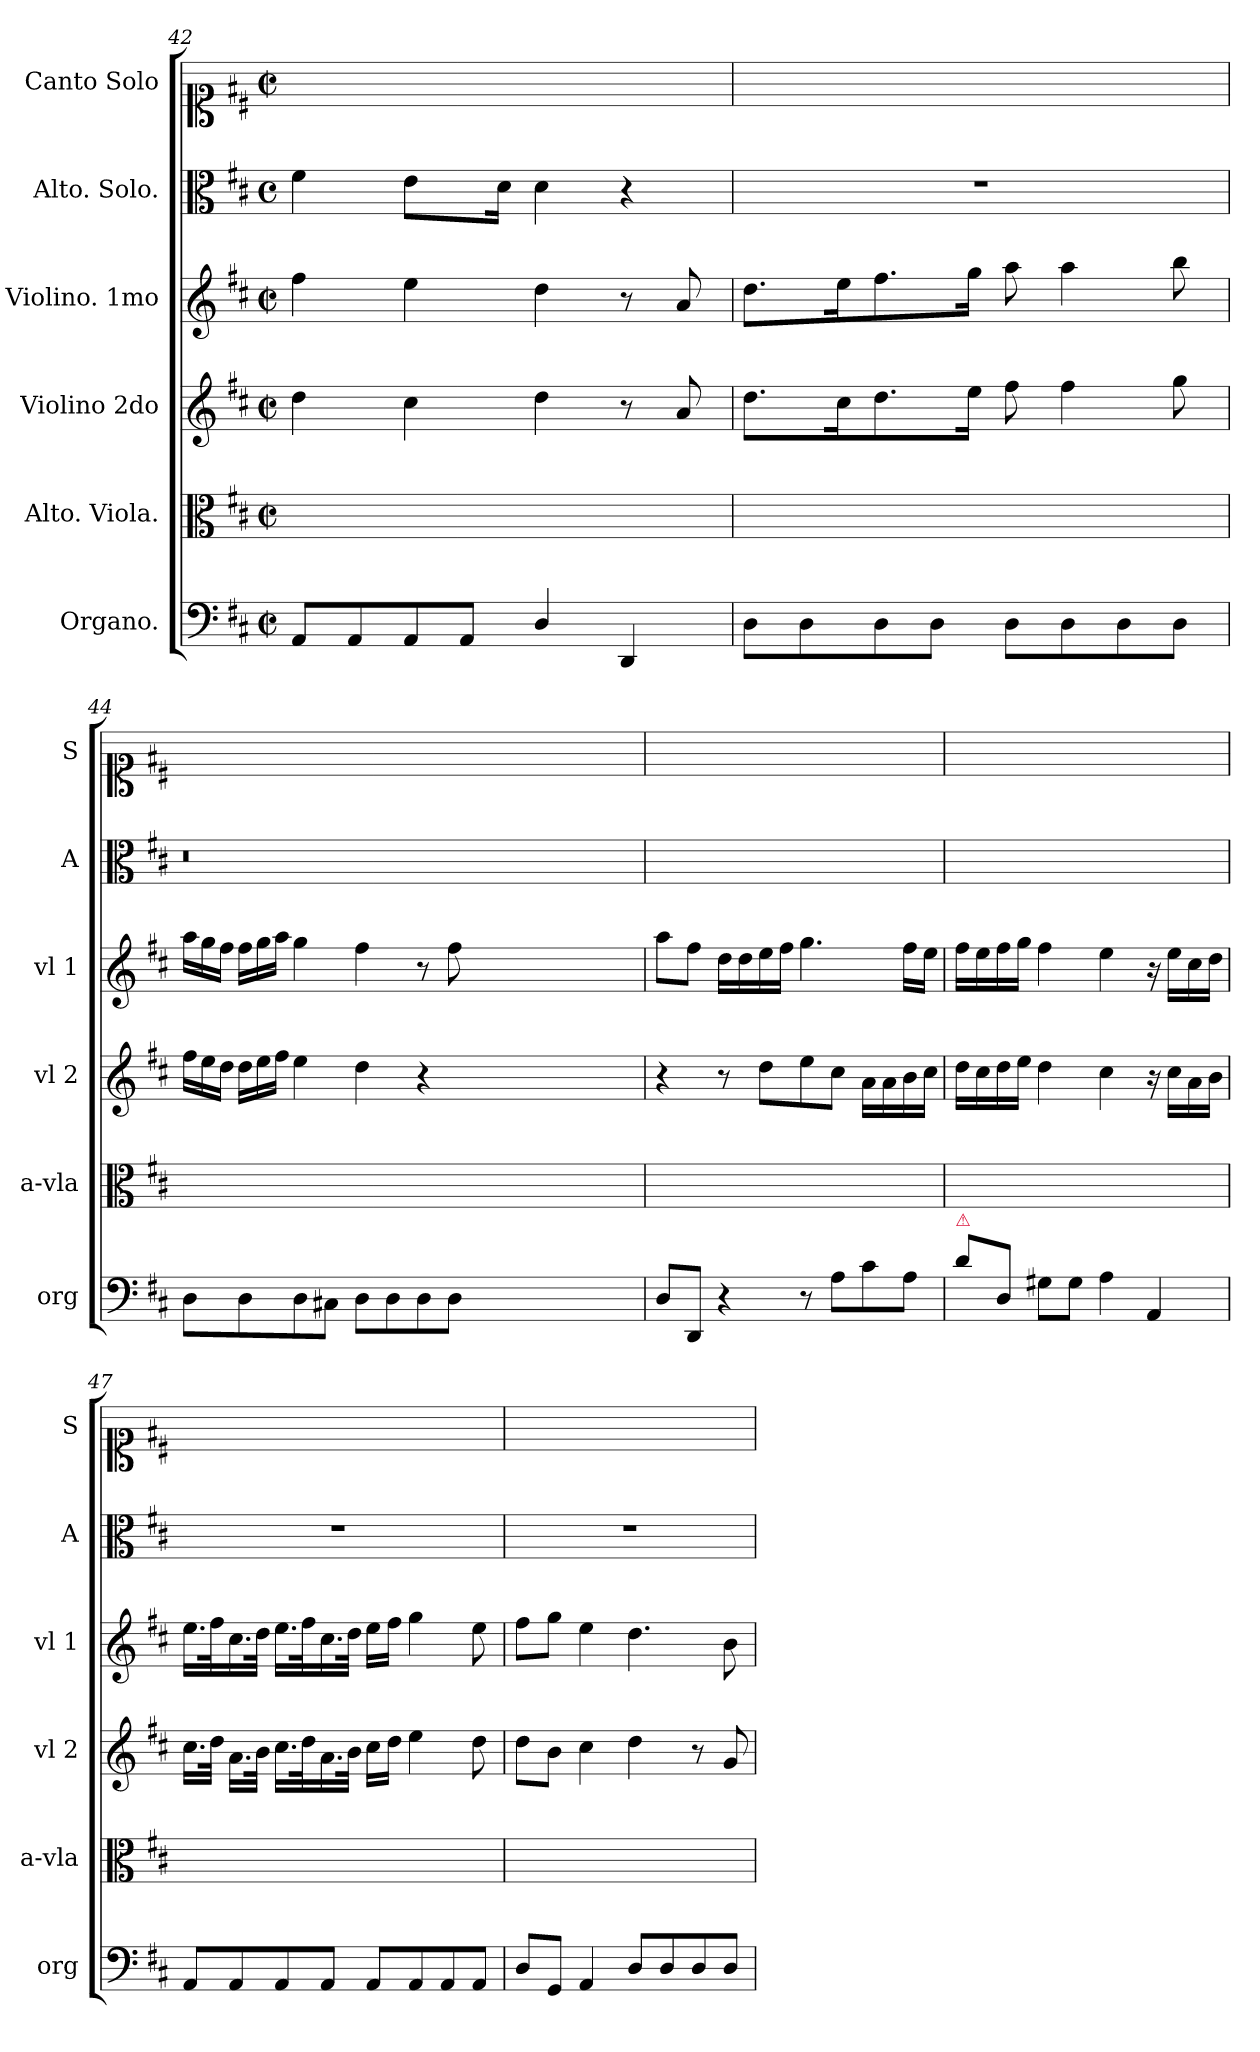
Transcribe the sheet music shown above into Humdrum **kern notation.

**kern	**kern	**kern	**dynam	**kern	**dynam	**kern	**kern
*part6	*part5	*part4	*part4	*part3	*part3	*part2	*part1
*staff6	*staff5	*staff4	*staff4	*staff3	*staff3	*staff2	*staff1
*I"Organo.	*I"Alto. Viola.	*I"Violino 2do	*	*I"Violino. 1mo	*	*I"Alto. Solo.	*I"Canto Solo
*I'org	*I'a-vla	*I'vl 2	*	*I'vl 1	*	*I'A	*I'S
*clefF4	*clefC3	*clefG2	*	*clefG2	*	*clefC3	*clefC1
*k[f#c#]	*k[f#c#]	*k[f#c#]	*	*k[f#c#]	*	*k[f#c#]	*k[f#c#]
*M2/2	*M2/2	*M2/2	*	*M2/2	*	*M2/2	*M2/2
*met(c|)	*met(c|)	*met(c|)	*	*met(c|)	*	*met(c)	*met(c|)
=42	=42	=42	=42	=42	=42	=42	=42
!	!	!	!LO:DY:a	!	!	!	!
8AA/L	1ryy	4dd\	for&colon;	4ff#\	.	4f#\	1ryy
8AA/	.	.	.	.	.	.	.
!	!	!	!	!	!	!LO:N:vis=8	!
8AA/	.	4cc#\	.	4ee\	.	8.e\L	.
8AA/J	.	.	.	.	.	.	.
.	.	.	.	.	.	16d\Jk	.
4D/	.	4dd\	.	4dd\	.	4d\	.
4DD/	.	8r	.	8r	.	4r	.
.	.	8a/	.	8a/	.	.	.
=43	=43	=43	=43	=43	=43	=43	=43
!	!	!	!	!	!LO:DY:a	!	!
8D\L	1ryy	8.dd\L	.	8.dd\L	for	1r	1ryy
8D\	.	.	.	.	.	.	.
.	.	16cc#\K	.	16ee\K	.	.	.
8D\	.	8.dd\	.	8.ff#\	.	.	.
8D\J	.	.	.	.	.	.	.
.	.	16ee\Jk	.	16gg\Jk	.	.	.
8D\L	.	8ff#\	.	8aa\	.	.	.
8D\	.	4ff#\	.	4aa\	.	.	.
8D\	.	.	.	.	.	.	.
8D\J	.	8gg\	.	8bb\	.	.	.
=44	=44	=44	=44	=44	=44	=44	=44
*	*	*Xtuplet	*	*Xtuplet	*	*	*
8D\L	1ryy	24ff#\LL	.	24aa\LL	.	0.r	1ryy
.	.	24ee\	.	24gg\	.	.	.
.	.	24dd\JJ	.	24ff#\JJ	.	.	.
8D\	.	24dd\LL	.	24ff#\LL	.	.	.
.	.	24ee\	.	24gg\	.	.	.
.	.	24ff#\JJ	.	24aa\JJ	.	.	.
8D\	.	4ee\	.	4gg\	.	.	.
8C#X\J	.	.	.	.	.	.	.
8D\L	.	4dd\	.	4ff#\	.	.	.
8D\	.	.	.	.	.	.	.
8D\	.	4r	.	8r	.	.	.
8D\J	.	.	.	8ff#\	.	.	.
0ryy	0ryy	0ryy	.	0ryy	.	.	0ryy
=45	=45	=45	=45	=45	=45	=45	=45
8D/L	1ryy	4r	.	8aa\L	.	1ryy	1ryy
8DD/J	.	.	.	8ff#\J	.	.	.
4r	.	8r	.	16dd\LL	.	.	.
.	.	.	.	16dd\	.	.	.
.	.	8dd\L	.	16ee\	.	.	.
.	.	.	.	16ff#\JJ	.	.	.
8r	.	8ee\	.	4.gg\	.	.	.
8A\L	.	8cc#\J	.	.	.	.	.
8c#\	.	16a\LL	.	.	.	.	.
.	.	16a\	.	.	.	.	.
8A\J	.	16b\	.	16ff#\LL	.	.	.
.	.	16cc#\JJ	.	16ee\JJ	.	.	.
=46	=46	=46	=46	=46	=46	=46	=46
!LO:TX:a:color=crimson:t=⚠	!	!	!	!	!	!	!
8d\L	1ryy	16dd\LL	.	16ff#\LL	.	1ryy	1ryy
.	.	16cc#\	.	16ee\	.	.	.
8D/J	.	16dd\	.	16ff#\	.	.	.
.	.	16ee\JJ	.	16gg\JJ	.	.	.
8G#X\L	.	4dd\	.	4ff#\	.	.	.
8G#\J	.	.	.	.	.	.	.
4A\	.	4cc#\	.	4ee\	.	.	.
4AA/	.	16r	.	16r	.	.	.
.	.	16cc#\LL	.	16ee\LL	.	.	.
.	.	16a\	.	16cc#\	.	.	.
.	.	16b\JJ	.	16dd\JJ	.	.	.
=47	=47	=47	=47	=47	=47	=47	=47
8AA/L	1ryy	16.cc#\LL	.	16.ee\LL	.	1r	1ryy
.	.	32dd\JJk	.	32ff#\K	.	.	.
8AA/	.	16.a\LL	.	16.cc#\	.	.	.
.	.	32b\JJk	.	32dd\JJk	.	.	.
8AA/	.	16.cc#\LL	.	16.ee\LL	.	.	.
.	.	32dd\K	.	32ff#\K	.	.	.
8AA/J	.	16.a\	.	16.cc#\	.	.	.
.	.	32b\JJk	.	32dd\JJk	.	.	.
8AA/L	.	16cc#\LL	.	16ee\LL	.	.	.
.	.	16dd\JJ	.	16ff#\JJ	.	.	.
8AA/	.	4ee\	.	4gg\	.	.	.
8AA/	.	.	.	.	.	.	.
8AA/J	.	8dd\	.	8ee\	.	.	.
=48	=48	=48	=48	=48	=48	=48	=48
8D/L	1ryy	8dd\L	.	8ff#\L	.	1r	1ryy
8GG/J	.	8b\J	.	8gg\J	.	.	.
4AA/	.	4cc#\	.	4ee\	.	.	.
8D/L	.	4dd\	.	4.dd\	.	.	.
8D/	.	.	.	.	.	.	.
8D/	.	8r	.	.	.	.	.
8D/J	.	8g/	.	8b\	.	.	.
=	=	=	=	=	=	=	=
*-	*-	*-	*-	*-	*-	*-	*-
